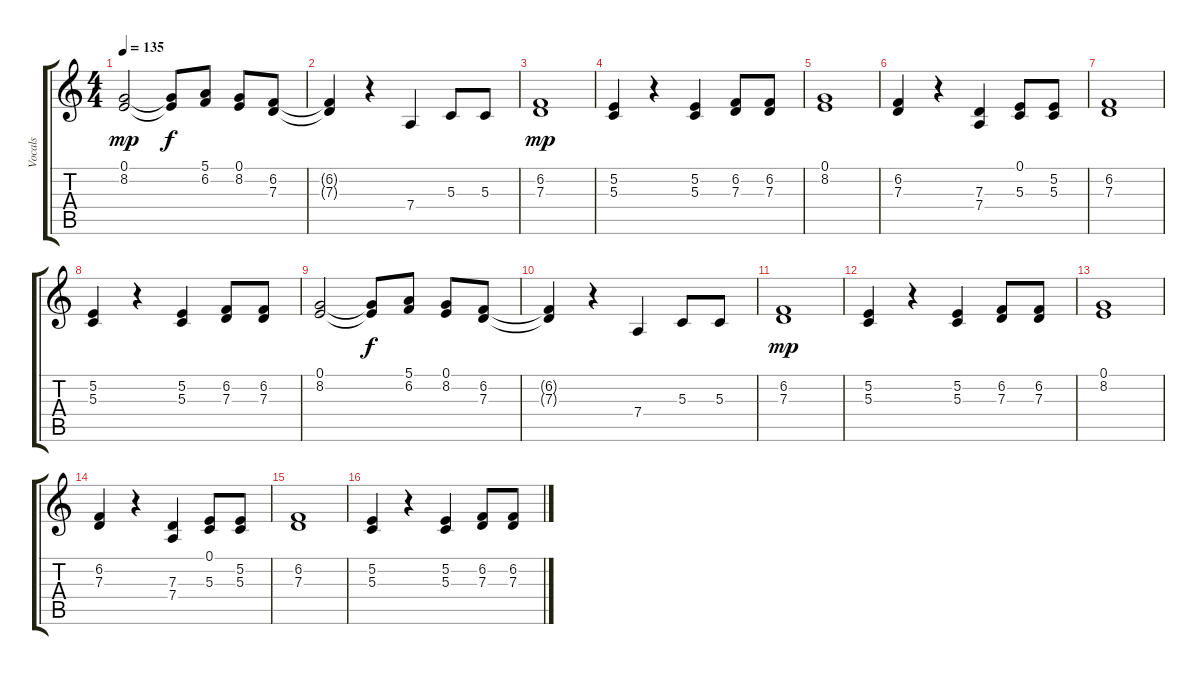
\track ("Vocals" "Vocals") {instrument flute}
\staff {score tabs}
\tuning (E4 B3 G3 D3 A2 E2) {hide}
\ts (4 4)
\tempo 135
\clef g2
\ks c
(0.1 8.2).2{dy mp} (0.1{t} 8.2{t}).8{dy f} (5.1 6.2).8 (0.1 8.2).8 (6.2 7.3).8 |
(6.2{t} 7.3{t}).4 r.4 7.4.4 5.3.8 5.3.8 |
(6.2 7.3).1{dy mp} |
(5.2 5.3).4 r.4 (5.2 5.3).4 (6.2 7.3).8 (6.2 7.3).8 |
(0.1 8.2).1 |
(6.2 7.3).4 r.4 (7.3 7.4).4 (0.1 5.3).8 (5.2 5.3).8 |
(6.2 7.3).1 |
(5.2 5.3).4 r.4 (5.2 5.3).4 (6.2 7.3).8 (6.2 7.3).8 |
(0.1 8.2).2 (0.1{t} 8.2{t}).8{dy f} (5.1 6.2).8 (0.1 8.2).8 (6.2 7.3).8 |
(6.2{t} 7.3{t}).4 r.4 7.4.4 5.3.8 5.3.8 |
(6.2 7.3).1{dy mp} |
(5.2 5.3).4 r.4 (5.2 5.3).4 (6.2 7.3).8 (6.2 7.3).8 |
(0.1 8.2).1 |
(6.2 7.3).4 r.4 (7.3 7.4).4 (0.1 5.3).8 (5.2 5.3).8 |
(6.2 7.3).1 |
(5.2 5.3).4 r.4 (5.2 5.3).4 (6.2 7.3).8 (6.2 7.3).8
